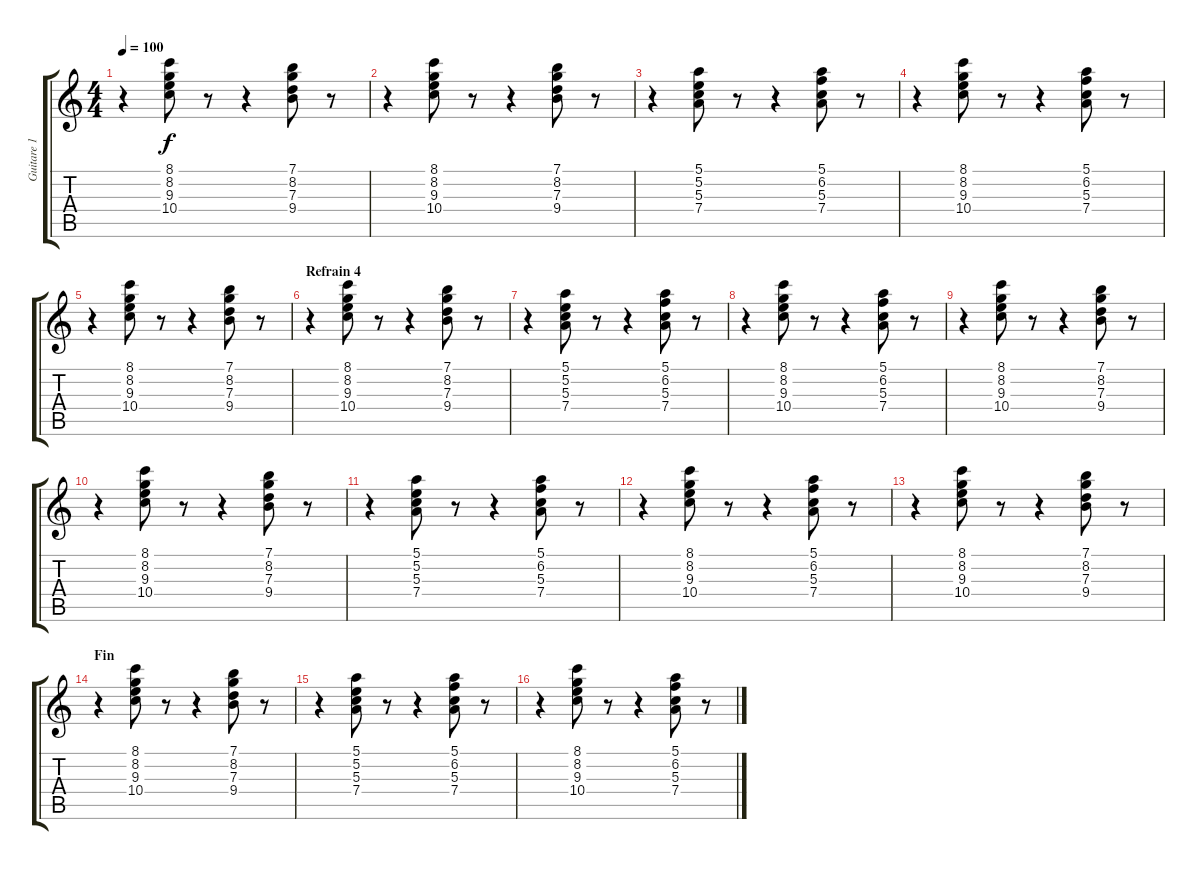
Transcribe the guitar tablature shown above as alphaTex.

\track ("Guitare 1" "Guitare 1") {instrument acousticguitarnylon}
\staff {score tabs}
\tuning (E4 B3 G3 D3 A2 E2) {hide}
\ts (4 4)
\tempo 100
\clef g2
\ks c
r.4{dy f} (8.1 8.2 9.3 10.4).8 r.8 r.4 (7.1 8.2 7.3 9.4).8 r.8 |
r.4 (8.1 8.2 9.3 10.4).8 r.8 r.4 (7.1 8.2 7.3 9.4).8 r.8 |
r.4 (5.1 5.2 5.3 7.4).8 r.8 r.4 (5.1 6.2 5.3 7.4).8 r.8 |
r.4 (8.1 8.2 9.3 10.4).8 r.8 r.4 (5.1 6.2 5.3 7.4).8 r.8 |
r.4 (8.1 8.2 9.3 10.4).8 r.8 r.4 (7.1 8.2 7.3 9.4).8 r.8 |
\section ("" "Refrain 4")
r.4 (8.1 8.2 9.3 10.4).8 r.8 r.4 (7.1 8.2 7.3 9.4).8 r.8 |
r.4 (5.1 5.2 5.3 7.4).8 r.8 r.4 (5.1 6.2 5.3 7.4).8 r.8 |
r.4 (8.1 8.2 9.3 10.4).8 r.8 r.4 (5.1 6.2 5.3 7.4).8 r.8 |
r.4 (8.1 8.2 9.3 10.4).8 r.8 r.4 (7.1 8.2 7.3 9.4).8 r.8 |
r.4 (8.1 8.2 9.3 10.4).8 r.8 r.4 (7.1 8.2 7.3 9.4).8 r.8 |
r.4 (5.1 5.2 5.3 7.4).8 r.8 r.4 (5.1 6.2 5.3 7.4).8 r.8 |
r.4 (8.1 8.2 9.3 10.4).8 r.8 r.4 (5.1 6.2 5.3 7.4).8 r.8 |
r.4 (8.1 8.2 9.3 10.4).8 r.8 r.4 (7.1 8.2 7.3 9.4).8 r.8 |
\section ("" "Fin")
r.4 (8.1 8.2 9.3 10.4).8 r.8 r.4 (7.1 8.2 7.3 9.4).8 r.8 |
r.4 (5.1 5.2 5.3 7.4).8 r.8 r.4 (5.1 6.2 5.3 7.4).8 r.8 |
r.4 (8.1 8.2 9.3 10.4).8 r.8 r.4 (5.1 6.2 5.3 7.4).8 r.8
